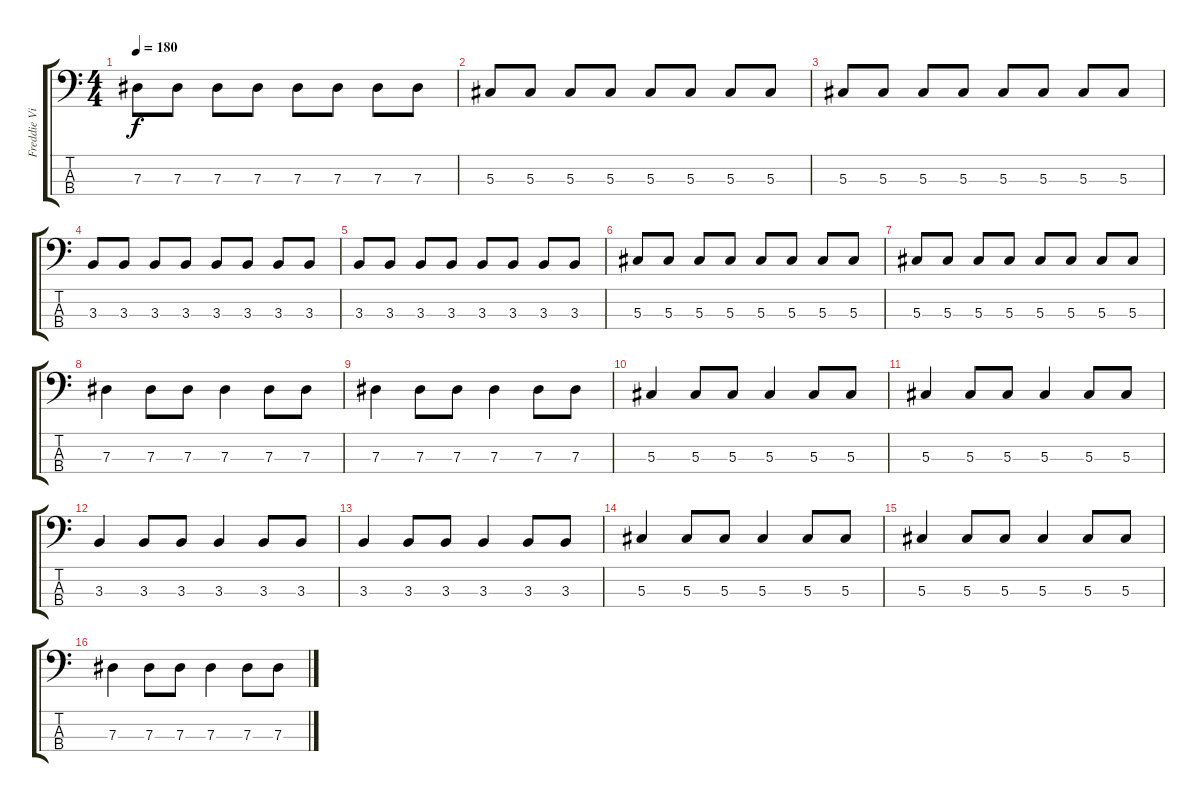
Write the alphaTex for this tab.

\track ("Freddie Vidales" "Freddie Vi") {instrument electricbassfinger}
\staff {score tabs}
\tuning (Gb2 Db2 Ab1 Eb1) {hide}
\ts (4 4)
\tempo 180
\clef f4
\ks c
7.3.8{dy f} 7.3.8 7.3.8 7.3.8 7.3.8 7.3.8 7.3.8 7.3.8 |
5.3.8 5.3.8 5.3.8 5.3.8 5.3.8 5.3.8 5.3.8 5.3.8 |
5.3.8 5.3.8 5.3.8 5.3.8 5.3.8 5.3.8 5.3.8 5.3.8 |
3.3.8 3.3.8 3.3.8 3.3.8 3.3.8 3.3.8 3.3.8 3.3.8 |
3.3.8 3.3.8 3.3.8 3.3.8 3.3.8 3.3.8 3.3.8 3.3.8 |
5.3.8 5.3.8 5.3.8 5.3.8 5.3.8 5.3.8 5.3.8 5.3.8 |
5.3.8 5.3.8 5.3.8 5.3.8 5.3.8 5.3.8 5.3.8 5.3.8 |
7.3.4 7.3.8 7.3.8 7.3.4 7.3.8 7.3.8 |
7.3.4 7.3.8 7.3.8 7.3.4 7.3.8 7.3.8 |
5.3.4 5.3.8 5.3.8 5.3.4 5.3.8 5.3.8 |
5.3.4 5.3.8 5.3.8 5.3.4 5.3.8 5.3.8 |
3.3.4 3.3.8 3.3.8 3.3.4 3.3.8 3.3.8 |
3.3.4 3.3.8 3.3.8 3.3.4 3.3.8 3.3.8 |
5.3.4 5.3.8 5.3.8 5.3.4 5.3.8 5.3.8 |
5.3.4 5.3.8 5.3.8 5.3.4 5.3.8 5.3.8 |
7.3.4 7.3.8 7.3.8 7.3.4 7.3.8 7.3.8
